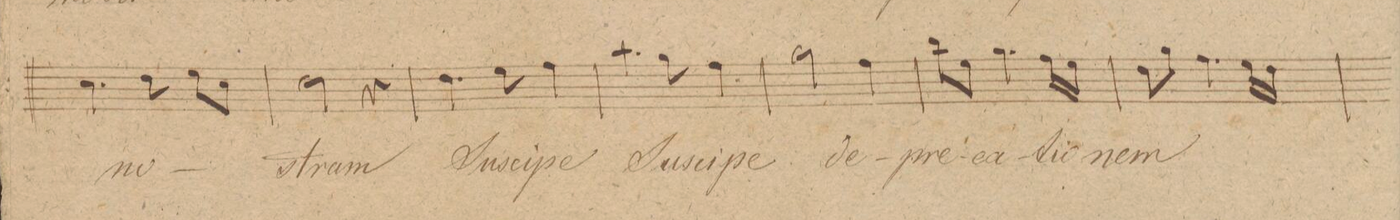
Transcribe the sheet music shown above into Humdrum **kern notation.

**kern	**text	**dynam
*I"Basso.	*	*
*clefF4	*	*
*k[b-]	*	*
*met(c|)	*	*
*M3/4	*	*
4.E\	no-	.
8F\	.	.
8G\L	.	.
8E\J	.	.
=120	=120	=120
2F\	-stram	.
4r	.	.
=121	=121	=121
4.F\	Sus-	.
8G\	-ci-	.
4A\	-oe	.
=122	=122	=122
4.c\	Sus-	.
8B-\	-ci-	.
4A\	-pe	.
=123	=123	=123
2B-\	de-	.
4A\	-pre-	.
=124	=124	=124
8d\L	-ca-	.
8G\J	.	.
4.B-\	-ti-	.
16A\LL	-o-	.
16G\JJ	.	.
=125	=125	=125
8F\L	-nem	.
8B-\J	.	.
4.A\	.	.
16G\LL	.	.
16F\JJ	.	.
=126	=126	=126
*-	*-	*-
